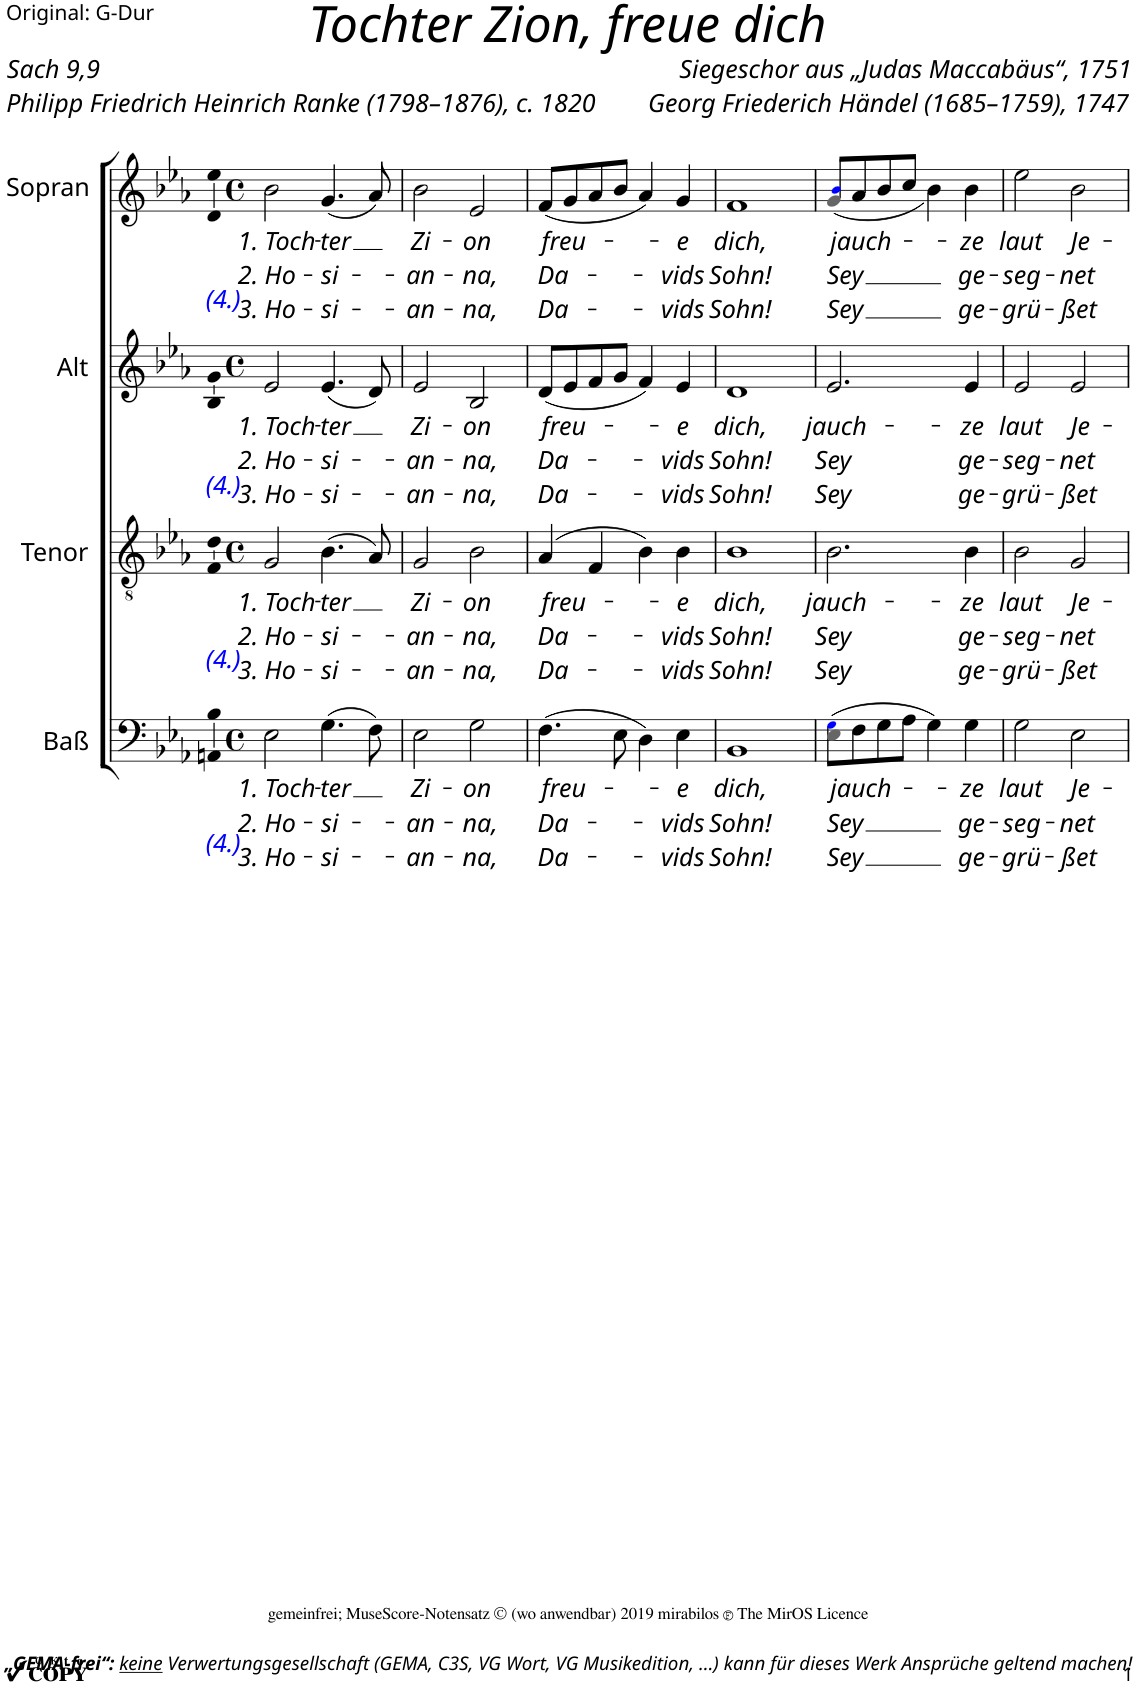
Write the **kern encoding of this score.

**kern	**text	**text	**text	**kern	**text	**text	**text	**kern	**text	**text	**text	**kern	**text	**text	**text
*part4	*part4	*part4	*part4	*part3	*part3	*part3	*part3	*part2	*part2	*part2	*part2	*part1	*part1	*part1	*part1
*staff4	*staff4	*staff4	*staff4	*staff3	*staff3	*staff3	*staff3	*staff2	*staff2	*staff2	*staff2	*staff1	*staff1	*staff1	*staff1
*I"Baß	*	*	*	*I"Tenor	*	*	*	*I"Alt	*	*	*	*I"Sopran	*	*	*
*I'B.	*	*	*	*I'T.	*	*	*	*I'A.	*	*	*	*I'S.	*	*	*
*clefF4	*	*	*	*clefGv2	*	*	*	*clefG2	*	*	*	*clefG2	*	*	*
*k[b-e-a-]	*	*	*	*k[b-e-a-]	*	*	*	*k[b-e-a-]	*	*	*	*k[b-e-a-]	*	*	*
*M4/4	*	*	*	*M4/4	*	*	*	*M4/4	*	*	*	*M4/4	*	*	*
*met(c)	*	*	*	*met(c)	*	*	*	*met(c)	*	*	*	*met(c)	*	*	*
=1	=1	=1	=1	=1	=1	=1	=1	=1	=1	=1	=1	=1	=1	=1	=1
!	!	!	!	!	!	!	!	!	!	!	!	!LO:TX:b:i:color=#0000FF:t=(4.)	!	!	!
!	!	!	!	!	!	!	!	!LO:TX:b:i:color=#0000FF:t=(4.)	!	!	!	!	!	!	!
!	!	!	!	!LO:TX:b:i:color=#0000FF:t=(4.)	!	!	!	!	!	!	!	!	!	!	!
!LO:TX:b:i:color=#0000FF:t=(4.)	!	!	!	!	!	!	!	!	!	!	!	!	!	!	!
!	!LO:LY:b	!LO:LY:b	!LO:LY:b	!	!LO:LY:b	!LO:LY:b	!LO:LY:b	!	!LO:LY:b	!LO:LY:b	!LO:LY:b	!	!LO:LY:b	!LO:LY:b	!LO:LY:b
2E-\	1. Toch-	2. Ho-	3. Ho-	2G/	1. Toch-	2. Ho-	3. Ho-	2e-/	1. Toch-	2. Ho-	3. Ho-	2b-\	1. Toch-	2. Ho-	3. Ho-
!	!LO:LY:b	!LO:LY:b	!LO:LY:b	!	!LO:LY:b	!LO:LY:b	!LO:LY:b	!	!LO:LY:b	!LO:LY:b	!LO:LY:b	!	!LO:LY:b	!LO:LY:b	!LO:LY:b
(4.G\	-ter	-si-	-si-	(4.B-\	-ter	-si-	-si-	(4.e-/	-ter	-si-	-si-	(4.g/	-ter	-si-	-si-
8F\)	.	.	.	8A-/)	.	.	.	8d/)	.	.	.	8a-/)	.	.	.
=2	=2	=2	=2	=2	=2	=2	=2	=2	=2	=2	=2	=2	=2	=2	=2
!	!LO:LY:b	!LO:LY:b	!LO:LY:b	!	!LO:LY:b	!LO:LY:b	!LO:LY:b	!	!LO:LY:b	!LO:LY:b	!LO:LY:b	!	!LO:LY:b	!LO:LY:b	!LO:LY:b
2E-\	Zi-	-an-	-an-	2G/	Zi-	-an-	-an-	2e-/	Zi-	-an-	-an-	2b-\	Zi-	-an-	-an-
!	!LO:LY:b	!LO:LY:b	!LO:LY:b	!	!LO:LY:b	!LO:LY:b	!LO:LY:b	!	!LO:LY:b	!LO:LY:b	!LO:LY:b	!	!LO:LY:b	!LO:LY:b	!LO:LY:b
2G\	-on	-na,	-na,	2B-\	-on	-na,	-na,	2B-/	-on	-na,	-na,	2e-/	-on	-na,	-na,
=3	=3	=3	=3	=3	=3	=3	=3	=3	=3	=3	=3	=3	=3	=3	=3
!	!LO:LY:b	!LO:LY:b	!LO:LY:b	!	!LO:LY:b	!LO:LY:b	!LO:LY:b	!	!LO:LY:b	!LO:LY:b	!LO:LY:b	!	!LO:LY:b	!LO:LY:b	!LO:LY:b
(4.F\	freu-	Da-	Da-	(4A-/	freu-	Da-	Da-	(8d/L	freu-	Da-	Da-	(8f/L	freu-	Da-	Da-
.	.	.	.	.	.	.	.	8e-/	.	.	.	8g/	.	.	.
.	.	.	.	4F/	.	.	.	8f/	.	.	.	8a-/	.	.	.
8E-\	.	.	.	.	.	.	.	8g/J	.	.	.	8b-/J	.	.	.
4D\)	.	.	.	4B-\)	.	.	.	4f/)	.	.	.	4a-/)	.	.	.
!	!LO:LY:b	!LO:LY:b	!LO:LY:b	!	!LO:LY:b	!LO:LY:b	!LO:LY:b	!	!LO:LY:b	!LO:LY:b	!LO:LY:b	!	!LO:LY:b	!LO:LY:b	!LO:LY:b
4E-\	-e	-vids	-vids	4B-\	-e	-vids	-vids	4e-/	-e	-vids	-vids	4g/	-e	-vids	-vids
=4	=4	=4	=4	=4	=4	=4	=4	=4	=4	=4	=4	=4	=4	=4	=4
!	!LO:LY:b	!LO:LY:b	!LO:LY:b	!	!LO:LY:b	!LO:LY:b	!LO:LY:b	!	!LO:LY:b	!LO:LY:b	!LO:LY:b	!	!LO:LY:b	!LO:LY:b	!LO:LY:b
1BB-	dich,	Sohn!	Sohn!	1B-	dich,	Sohn!	Sohn!	1d	dich,	Sohn!	Sohn!	1f	dich,	Sohn!	Sohn!
=5	=5	=5	=5	=5	=5	=5	=5	=5	=5	=5	=5	=5	=5	=5	=5
!	!LO:LY:b	!LO:LY:b	!LO:LY:b	!	!LO:LY:b	!LO:LY:b	!LO:LY:b	!	!LO:LY:b	!LO:LY:b	!LO:LY:b	!	!LO:LY:b	!LO:LY:b	!LO:LY:b
(8E-i\ 8G!j\L	jauch-	Sey	Sey	2.B-\	jauch-	Sey	Sey	2.e-/	jauch-	Sey	Sey	(<8gi/ 8b-!j/L	jauch-	Sey	Sey
8F\	.	.	.	.	.	.	.	.	.	.	.	8a-/	.	.	.
8G\	.	.	.	.	.	.	.	.	.	.	.	8b-/	.	.	.
8A-\J	.	.	.	.	.	.	.	.	.	.	.	8cc/J	.	.	.
4G\)	.	.	.	.	.	.	.	.	.	.	.	4b-\)	.	.	.
!	!LO:LY:b	!LO:LY:b	!LO:LY:b	!	!LO:LY:b	!LO:LY:b	!LO:LY:b	!	!LO:LY:b	!LO:LY:b	!LO:LY:b	!	!LO:LY:b	!LO:LY:b	!LO:LY:b
4G\	-ze	ge-	ge-	4B-\	-ze	ge-	ge-	4e-/	-ze	ge-	ge-	4b-\	-ze	ge-	ge-
=6	=6	=6	=6	=6	=6	=6	=6	=6	=6	=6	=6	=6	=6	=6	=6
!	!LO:LY:b	!LO:LY:b	!LO:LY:b	!	!LO:LY:b	!LO:LY:b	!LO:LY:b	!	!LO:LY:b	!LO:LY:b	!LO:LY:b	!	!LO:LY:b	!LO:LY:b	!LO:LY:b
2G\	laut	-seg-	-grü-	2B-\	laut	-seg-	-grü-	2e-/	laut	-seg-	-grü-	2ee-\	laut	-seg-	-grü-
!	!LO:LY:b	!LO:LY:b	!LO:LY:b	!	!LO:LY:b	!LO:LY:b	!LO:LY:b	!	!LO:LY:b	!LO:LY:b	!LO:LY:b	!	!LO:LY:b	!LO:LY:b	!LO:LY:b
2E-\	Je-	-net	-ßet	2G/	Je-	-net	-ßet	2e-/	Je-	-net	-ßet	2b-\	Je-	-net	-ßet
=	=	=	=	=	=	=	=	=	=	=	=	=	=	=	=
*-	*-	*-	*-	*-	*-	*-	*-	*-	*-	*-	*-	*-	*-	*-	*-
